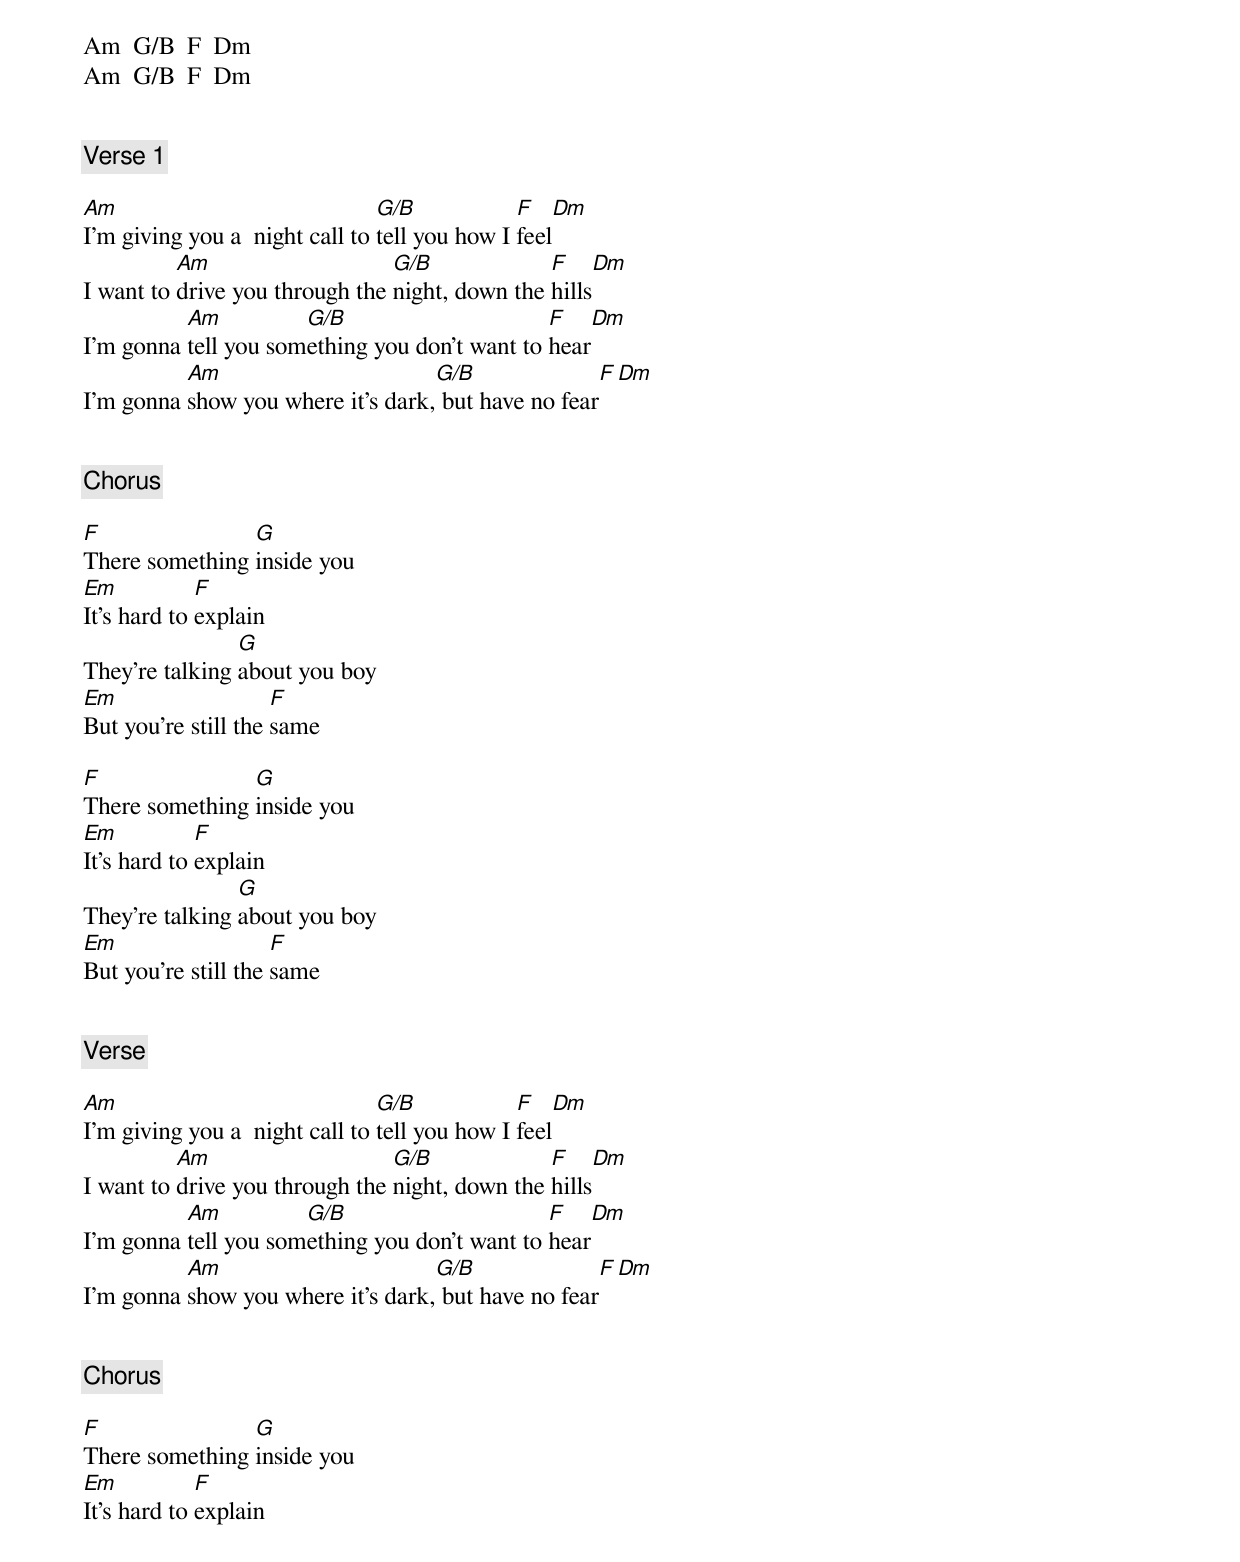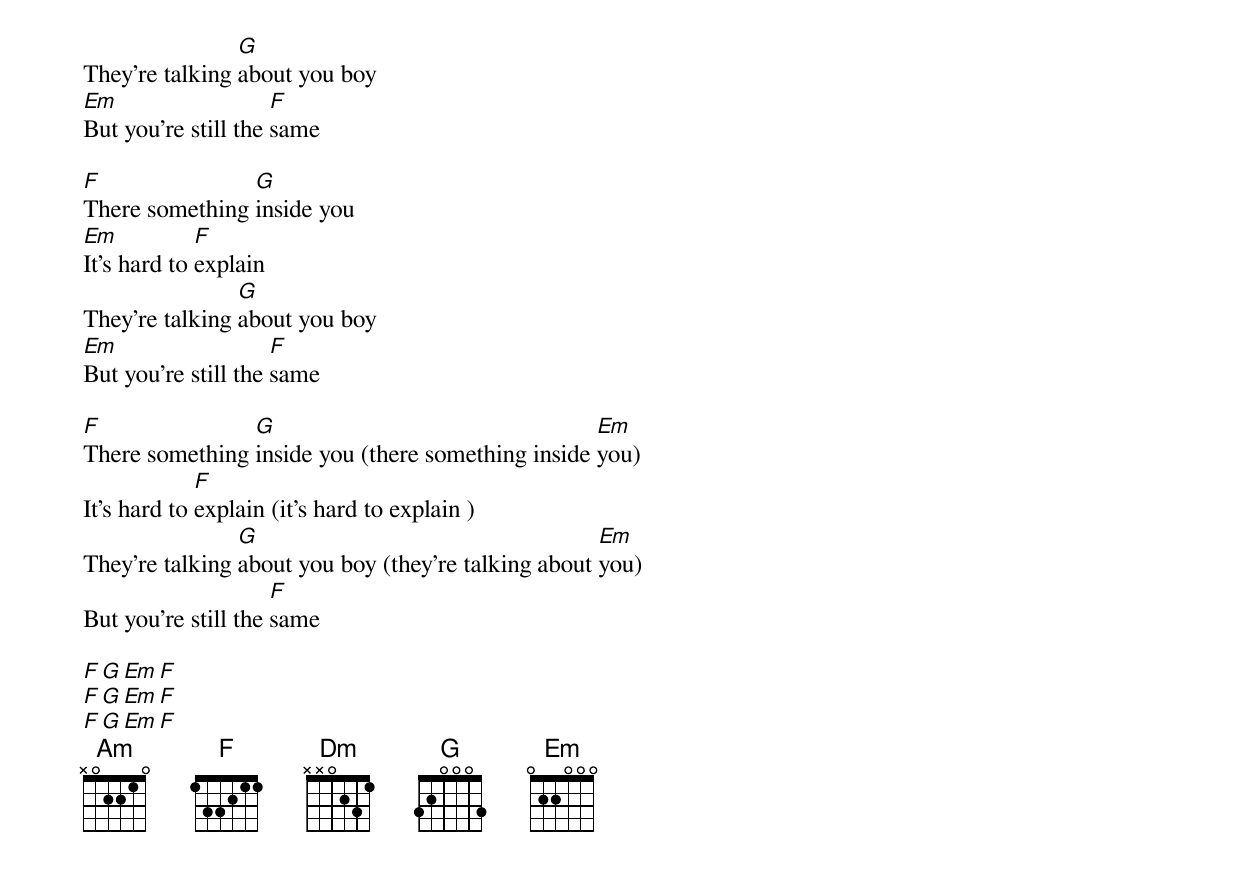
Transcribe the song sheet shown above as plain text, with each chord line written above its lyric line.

Am  G/B  F  Dm
Am  G/B  F  Dm


[Verse 1]

Am                              G/B            F    Dm
I'm giving you a  night call to tell you how I feel
          Am                    G/B             F         Dm
I want to drive you through the night, down the hills
          Am          G/B                      F        Dm
I'm gonna tell you something you don't want to hear
          Am                       G/B               F        Dm
I'm gonna show you where it's dark, but have no fear


[Chorus]

F               G
There something inside you
Em           F
It's hard to explain
                G
They're talking about you boy
Em                   F
But you're still the same

F               G
There something inside you
Em           F
It's hard to explain
                G
They're talking about you boy
Em                   F
But you're still the same


[Verse]

Am                              G/B            F    Dm
I'm giving you a  night call to tell you how I feel
          Am                    G/B             F         Dm
I want to drive you through the night, down the hills
          Am          G/B                      F        Dm
I'm gonna tell you something you don't want to hear
          Am                       G/B               F        Dm
I'm gonna show you where it's dark, but have no fear


[Chorus]

F               G
There something inside you
Em           F
It's hard to explain
                G
They're talking about you boy
Em                   F
But you're still the same

F               G
There something inside you
Em           F
It's hard to explain
                G
They're talking about you boy
Em                   F
But you're still the same

F               G                                  Em
There something inside you (there something inside you)
             F
It's hard to explain (it's hard to explain )
                G                                    Em
They're talking about you boy (they're talking about you)
                     F
But you're still the same

F   G   Em   F
F   G   Em   F
F   G   Em   F
